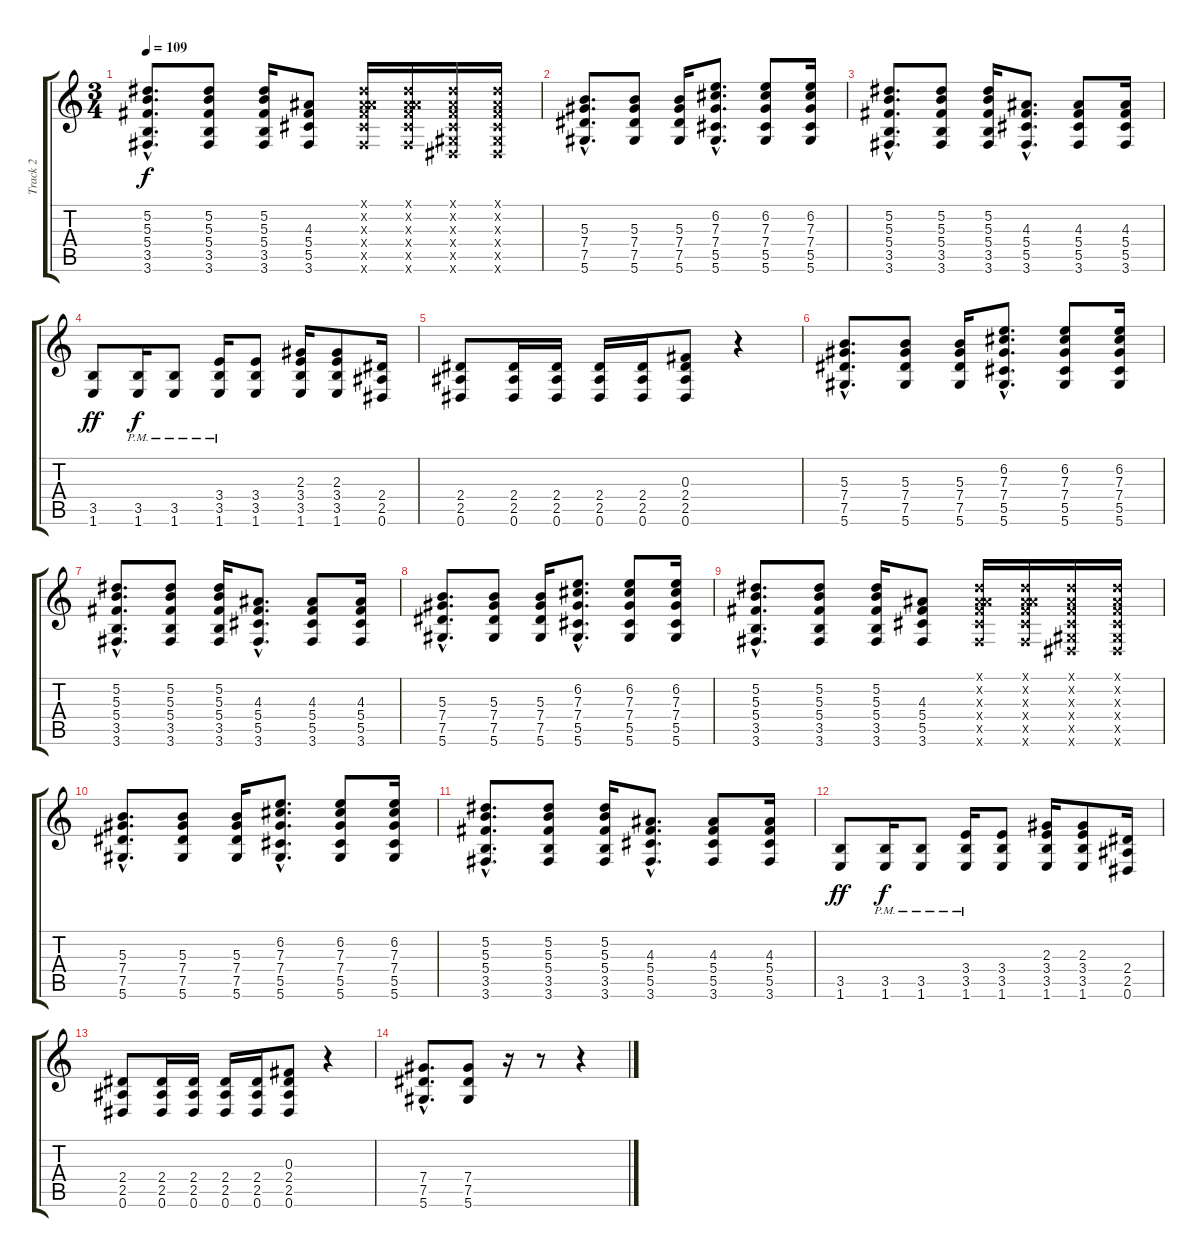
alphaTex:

\track ("Track 2" "Track 2") {instrument distortionguitar}
\staff {score tabs}
\tuning (Eb4 Bb3 Gb3 Db3 Ab2 Eb2) {hide}
\ts (3 4)
\tempo 109
\clef g2
\ks c
(5.2{hac} 5.3{hac} 5.4{hac} 3.5{hac} 3.6{hac}).8{d dy f} (5.2 5.3 5.4 3.5 3.6).8 (5.2 5.3 5.4 3.5 3.6).16 (4.3 5.4 5.5 3.6).8 (0.1{x} 0.2{x} 4.3{x} 5.4{x} 5.5{x} 3.6{x}).16 (0.1{x} 0.2{x} 4.3{x} 5.4{x} 5.5{x} 3.6{x}).16 (0.1{x} 0.2{x} 0.3{x} 0.4{x} 0.5{x} 0.6{x}).16 (0.1{x} 0.2{x} 0.3{x} 0.4{x} 0.5{x} 0.6{x}).16 |
(5.3{hac} 7.4{hac} 7.5{hac} 5.6{hac}).8{d} (5.3 7.4 7.5 5.6).8 (5.3 7.4 7.5 5.6).16 (6.2{hac} 7.3{hac} 7.4{hac} 5.5{hac} 5.6{hac}).8{d} (6.2 7.3 7.4 5.5 5.6).8 (6.2 7.3 7.4 5.5 5.6).16 |
(5.2{hac} 5.3{hac} 5.4{hac} 3.5{hac} 3.6{hac}).8{d} (5.2 5.3 5.4 3.5 3.6).8 (5.2 5.3 5.4 3.5 3.6).16 (4.3{hac} 5.4{hac} 5.5{hac} 3.6{hac}).8{d} (4.3 5.4 5.5 3.6).8 (4.3 5.4 5.5 3.6).16 |
(3.5 1.6).8{dy ff} (3.5{pm} 1.6{pm}).16{dy f} (3.5{pm} 1.6{pm}).8 (3.4{pm} 3.5{pm} 1.6{pm}).16 (3.4 3.5 1.6).8 (2.3 3.4 3.5 1.6).16 (2.3 3.4 3.5 1.6).8 (2.4 2.5 0.6).16 |
(2.4 2.5 0.6).8 (2.4 2.5 0.6).16 (2.4 2.5 0.6).16 (2.4 2.5 0.6).16 (2.4 2.5 0.6).16 (0.3 2.4 2.5 0.6).8 r.4 |
(5.3{hac} 7.4{hac} 7.5{hac} 5.6{hac}).8{d} (5.3 7.4 7.5 5.6).8 (5.3 7.4 7.5 5.6).16 (6.2{hac} 7.3{hac} 7.4{hac} 5.5{hac} 5.6{hac}).8{d} (6.2 7.3 7.4 5.5 5.6).8 (6.2 7.3 7.4 5.5 5.6).16 |
(5.2{hac} 5.3{hac} 5.4{hac} 3.5{hac} 3.6{hac}).8{d} (5.2 5.3 5.4 3.5 3.6).8 (5.2 5.3 5.4 3.5 3.6).16 (4.3{hac} 5.4{hac} 5.5{hac} 3.6{hac}).8{d} (4.3 5.4 5.5 3.6).8 (4.3 5.4 5.5 3.6).16 |
(5.3{hac} 7.4{hac} 7.5{hac} 5.6{hac}).8{d} (5.3 7.4 7.5 5.6).8 (5.3 7.4 7.5 5.6).16 (6.2{hac} 7.3{hac} 7.4{hac} 5.5{hac} 5.6{hac}).8{d} (6.2 7.3 7.4 5.5 5.6).8 (6.2 7.3 7.4 5.5 5.6).16 |
(5.2{hac} 5.3{hac} 5.4{hac} 3.5{hac} 3.6{hac}).8{d} (5.2 5.3 5.4 3.5 3.6).8 (5.2 5.3 5.4 3.5 3.6).16 (4.3 5.4 5.5 3.6).8 (0.1{x} 0.2{x} 4.3{x} 5.4{x} 5.5{x} 3.6{x}).16 (0.1{x} 0.2{x} 4.3{x} 5.4{x} 5.5{x} 3.6{x}).16 (0.1{x} 0.2{x} 0.3{x} 0.4{x} 0.5{x} 0.6{x}).16 (0.1{x} 0.2{x} 0.3{x} 0.4{x} 0.5{x} 0.6{x}).16 |
(5.3{hac} 7.4{hac} 7.5{hac} 5.6{hac}).8{d} (5.3 7.4 7.5 5.6).8 (5.3 7.4 7.5 5.6).16 (6.2{hac} 7.3{hac} 7.4{hac} 5.5{hac} 5.6{hac}).8{d} (6.2 7.3 7.4 5.5 5.6).8 (6.2 7.3 7.4 5.5 5.6).16 |
(5.2{hac} 5.3{hac} 5.4{hac} 3.5{hac} 3.6{hac}).8{d} (5.2 5.3 5.4 3.5 3.6).8 (5.2 5.3 5.4 3.5 3.6).16 (4.3{hac} 5.4{hac} 5.5{hac} 3.6{hac}).8{d} (4.3 5.4 5.5 3.6).8 (4.3 5.4 5.5 3.6).16 |
(3.5 1.6).8{dy ff} (3.5{pm} 1.6{pm}).16{dy f} (3.5{pm} 1.6{pm}).8 (3.4{pm} 3.5{pm} 1.6{pm}).16 (3.4 3.5 1.6).8 (2.3 3.4 3.5 1.6).16 (2.3 3.4 3.5 1.6).8 (2.4 2.5 0.6).16 |
(2.4 2.5 0.6).8 (2.4 2.5 0.6).16 (2.4 2.5 0.6).16 (2.4 2.5 0.6).16 (2.4 2.5 0.6).16 (0.3 2.4 2.5 0.6).8 r.4 |
(7.4{hac} 7.5{hac} 5.6{hac}).8{d} (7.4 7.5 5.6).8 r.16 r.8 r.4
